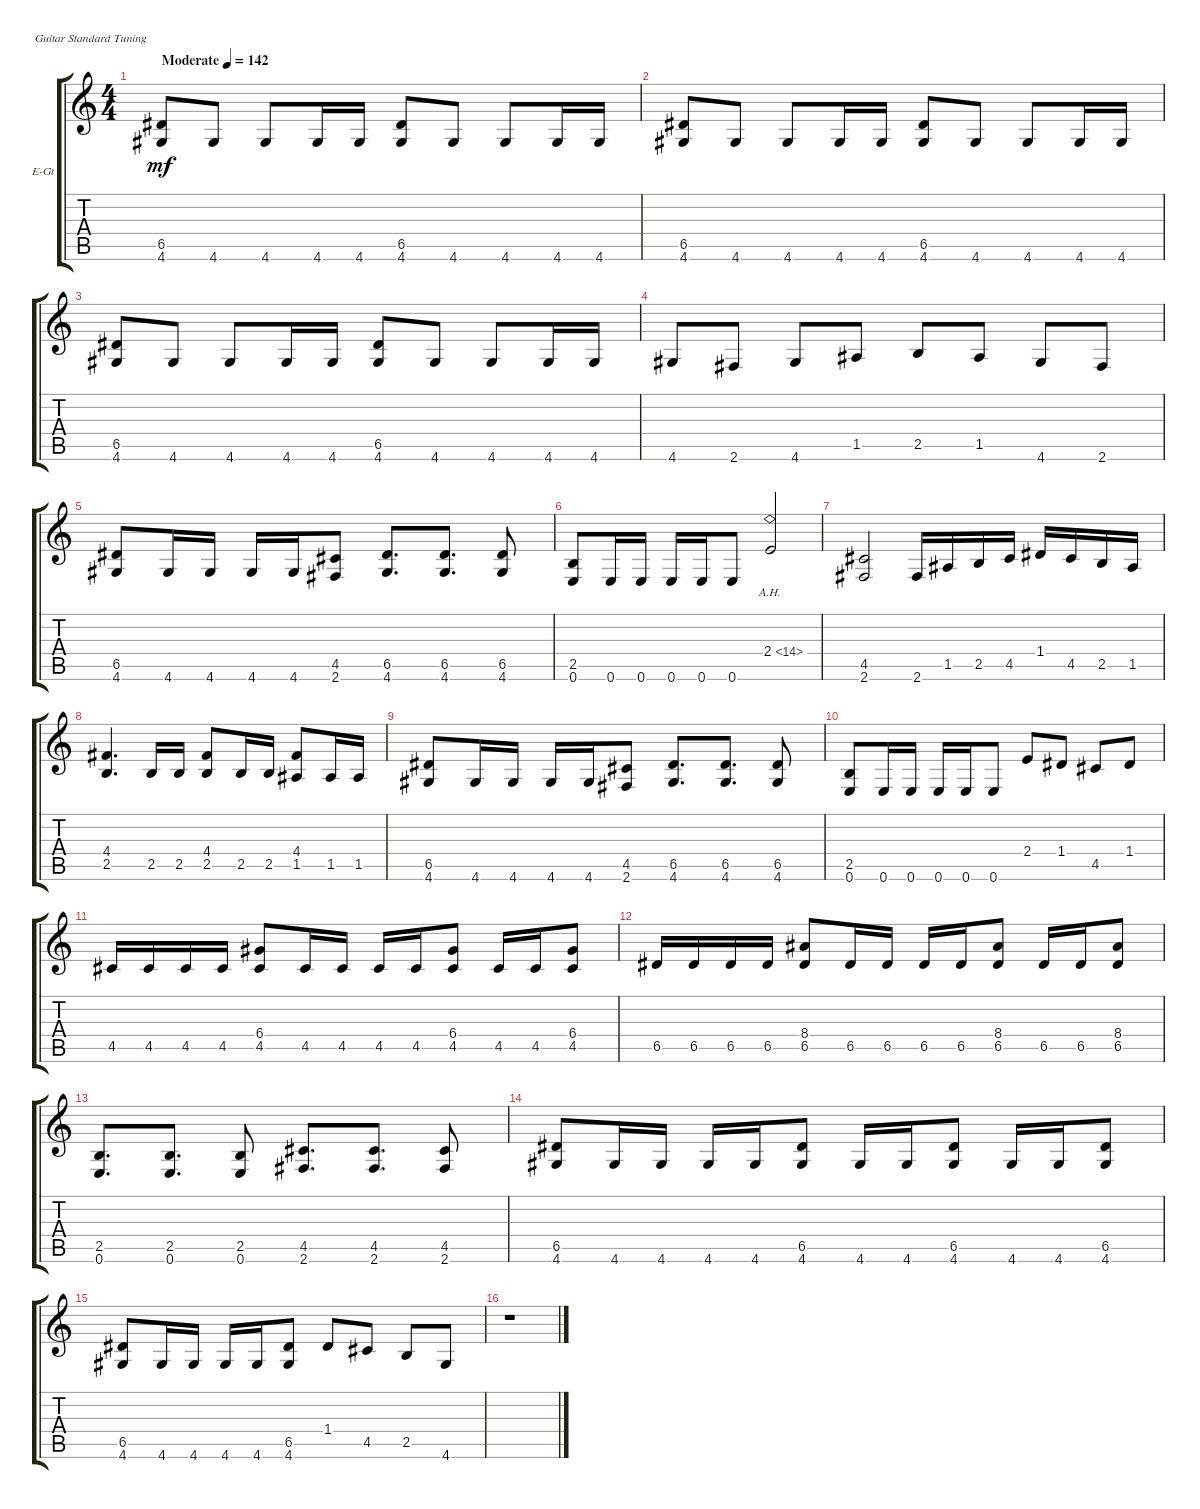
\bracketExtendMode groupsimilarinstruments
\firstSystemTrackNameOrientation horizontal
\otherSystemsTrackNameOrientation horizontal
\track ("Electric Guitar" "E-Gt") {solo instrument distortionguitar}
\staff {score tabs}
\tuning (E4 B3 G3 D3 A2 E2)
\ts (4 4)
\beaming (8 2 2 2 2)
\tempo (142 "Moderate")
\clef g2
\ks c
(6.5 4.6).8{dy mf instrument distortionguitar} 4.6.8 4.6.8 4.6.16 4.6.16 (6.5 4.6).8 4.6.8 4.6.8 4.6.16 4.6.16 |
(6.5 4.6).8 4.6.8 4.6.8 4.6.16 4.6.16 (6.5 4.6).8 4.6.8 4.6.8 4.6.16 4.6.16 |
(6.5 4.6).8 4.6.8 4.6.8 4.6.16 4.6.16 (6.5 4.6).8 4.6.8 4.6.8 4.6.16 4.6.16 |
4.6.8 2.6.8 4.6.8 1.5.8 2.5.8 1.5.8 4.6.8 2.6.8 |
(6.5 4.6).8 4.6.16 4.6.16 4.6.16 4.6.16 (4.5 2.6).8 (6.5 4.6).8{d} (6.5 4.6).8{d} (6.5 4.6).8 |
(2.5 0.6).8 0.6.16 0.6.16 0.6.16 0.6.16 0.6.8 2.4{ah 12}.2 |
(4.5 2.6).2 2.6.16 1.5.16 2.5.16 4.5.16 1.4.16 4.5.16 2.5.16 1.5.16 |
(4.4 2.5).4{d} 2.5.16 2.5.16 (4.4 2.5).8 2.5.16 2.5.16 (4.4 1.5).8 1.5.16 1.5.16 |
(6.5 4.6).8 4.6.16 4.6.16 4.6.16 4.6.16 (4.5 2.6).8 (6.5 4.6).8{d} (6.5 4.6).8{d} (6.5 4.6).8 |
(2.5 0.6).8 0.6.16 0.6.16 0.6.16 0.6.16 0.6.8 2.4.8 1.4.8 4.5.8 1.4.8 |
4.5.16 4.5.16 4.5.16 4.5.16 (6.4 4.5).8 4.5.16 4.5.16 4.5.16 4.5.16 (6.4 4.5).8 4.5.16 4.5.16 (6.4 4.5).8 |
6.5.16 6.5.16 6.5.16 6.5.16 (8.4 6.5).8 6.5.16 6.5.16 6.5.16 6.5.16 (8.4 6.5).8 6.5.16 6.5.16 (8.4 6.5).8 |
(2.5 0.6).8{d} (2.5 0.6).8{d} (2.5 0.6).8 (4.5 2.6).8{d} (4.5 2.6).8{d} (4.5 2.6).8 |
(6.5 4.6).8 4.6.16 4.6.16 4.6.16 4.6.16 (6.5 4.6).8 4.6.16 4.6.16 (6.5 4.6).8 4.6.16 4.6.16 (6.5 4.6).8 |
(6.5 4.6).8 4.6.16 4.6.16 4.6.16 4.6.16 (6.5 4.6).8 1.4.8 4.5.8 2.5.8 4.6.8 |
r.1
